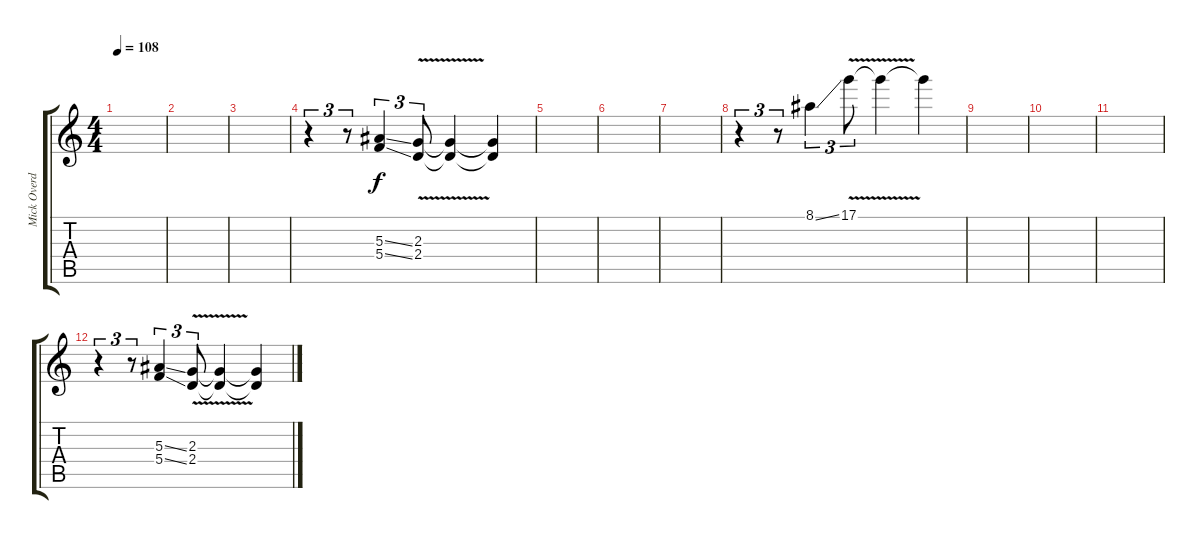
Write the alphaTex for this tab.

\track ("Mick Overdubs" "Mick Overd") {instrument overdrivenguitar}
\staff {score tabs}
\tuning (D4 A3 F3 C3 G2 D2) {hide}
\ts (4 4)
\tempo 108
\clef g2
\ks c
|
|
|
r.4{tu (3 2)} r.8{tu (3 2)} (5.3{ss} 5.4{ss}).4{tu (3 2)} (2.3{v} 2.4{v}).8{tu (3 2)} (2.3{t} 2.4{t}).4 (2.3{t} 2.4{t}).4 |
|
|
|
r.4{tu (3 2)} r.8{tu (3 2)} 8.1{ss}.4{tu (3 2)} 17.1{v}.8{tu (3 2)} 17.1{t}.4 17.1{t}.4 |
|
|
|
r.4{tu (3 2)} r.8{tu (3 2)} (5.3{ss} 5.4{ss}).4{tu (3 2)} (2.3{v} 2.4{v}).8{tu (3 2)} (2.3{t} 2.4{t}).4 (2.3{t} 2.4{t}).4
